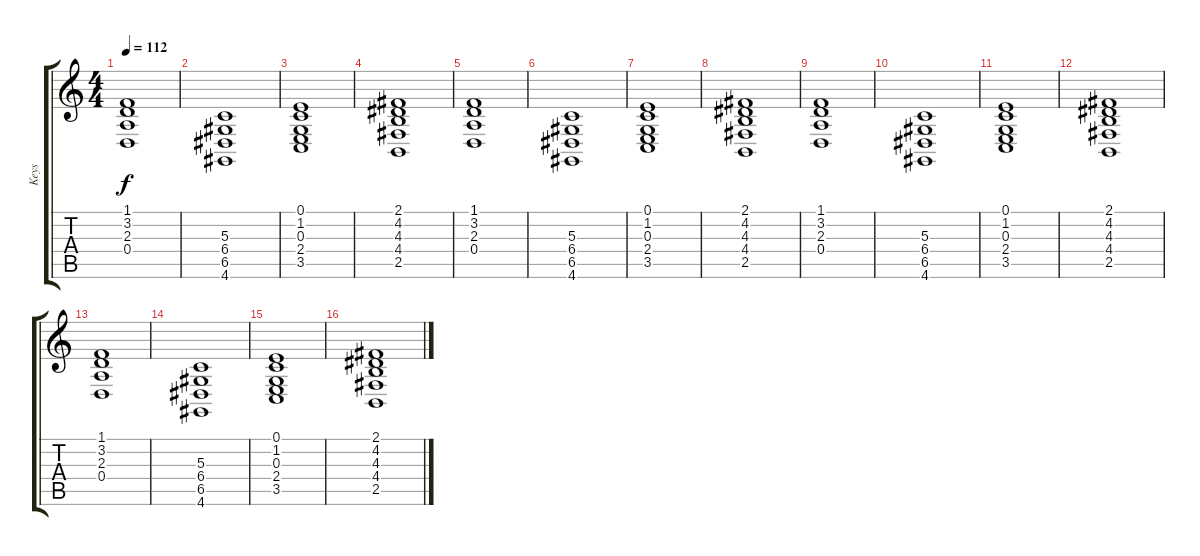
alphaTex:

\track ("Keys" "Keys") {instrument stringensemble1}
\staff {score tabs}
\tuning (E4 B3 G3 D3 A2 E2) {hide}
\ts (4 4)
\tempo 112
\clef g2
\ks c
(1.1 3.2 2.3 0.4).1{dy f} |
(5.3 6.4 6.5 4.6).1 |
(0.1 1.2 0.3 2.4 3.5).1 |
(2.1 4.2 4.3 4.4 2.5).1 |
(1.1 3.2 2.3 0.4).1 |
(5.3 6.4 6.5 4.6).1 |
(0.1 1.2 0.3 2.4 3.5).1 |
(2.1 4.2 4.3 4.4 2.5).1 |
(1.1 3.2 2.3 0.4).1 |
(5.3 6.4 6.5 4.6).1 |
(0.1 1.2 0.3 2.4 3.5).1 |
(2.1 4.2 4.3 4.4 2.5).1 |
(1.1 3.2 2.3 0.4).1 |
(5.3 6.4 6.5 4.6).1 |
(0.1 1.2 0.3 2.4 3.5).1 |
(2.1 4.2 4.3 4.4 2.5).1
